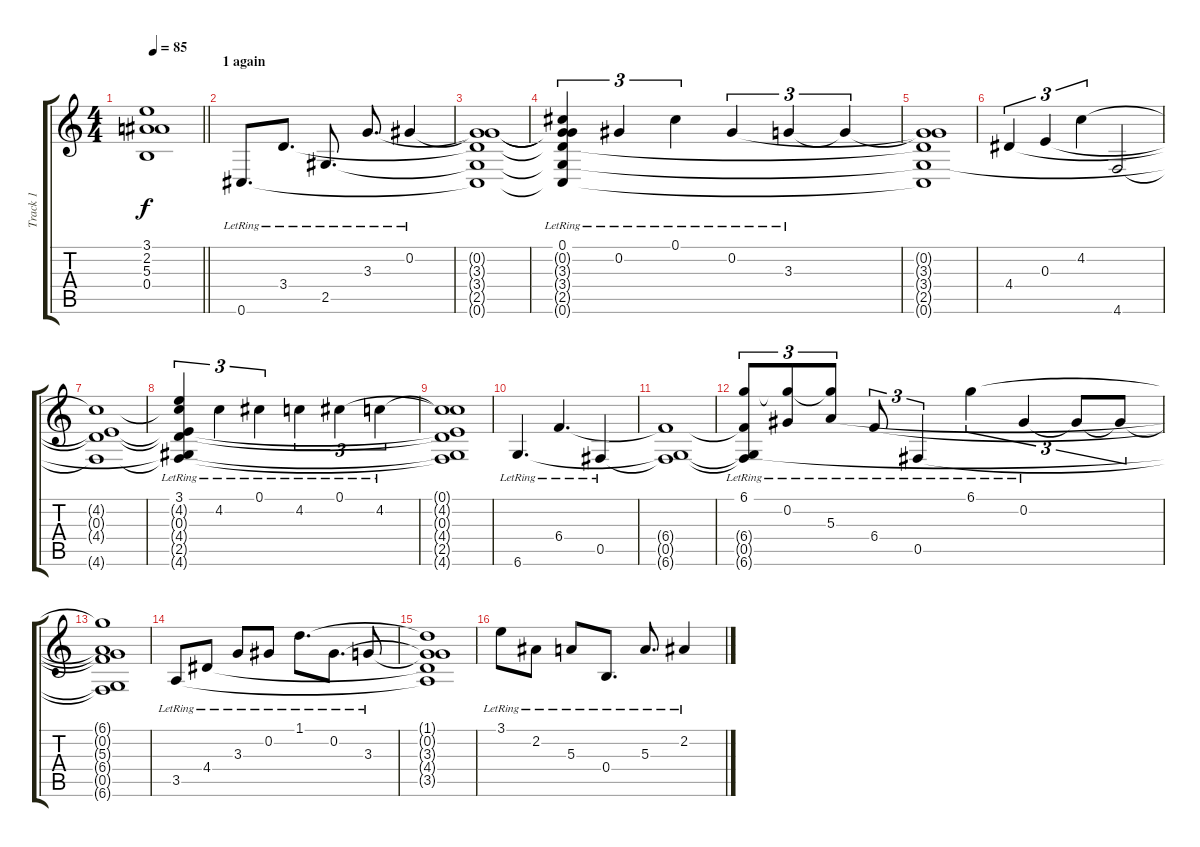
\track ("Track 1" "Track 1") {instrument electricguitarjazz}
\staff {score tabs}
\tuning (Db4 Ab3 E3 B2 Gb2 Db2) {hide}
\ts (4 4)
\tempo 85
\clef g2
\barLineRight lightlight
\ks c
(3.1{t} 2.2{t} 5.3{t} 0.4{t}).1{dy f} |
\section ("" "1 again")
0.6{lr}.8{d} 3.4{lr}.8{d} 2.5{lr}.8{d} 3.3{lr}.8{d} 0.2{lr}.4 |
(0.2{t} 3.3{t} 3.4{t} 2.5{t} 0.6{t}).1 |
(0.1{lr} 0.2{t} 3.3{t} 3.4{t} 2.5{t} 0.6{t}).4{tu (3 2)} 0.2{lr}.4{tu (3 2)} 0.1{lr}.4{tu (3 2)} 0.2{lr}.4{tu (3 2)} 3.3{lr}.4{tu (3 2)} 3.3{t}.4{tu (3 2)} |
(0.2{t} 3.3{t} 3.4{t} 2.5{t} 0.6{t}).1 |
4.4.4{tu (3 2)} 0.3.4{tu (3 2)} 4.2.4{tu (3 2)} 4.6.2 |
(4.2{t} 0.3{t} 4.4{t} 4.6{t}).1 |
(3.1{lr} 4.2{t} 0.3{t} 4.4{t} 2.5{t} 4.6{t}).4{tu (3 2)} 4.2{lr}.4{tu (3 2)} 0.1{lr}.4{tu (3 2)} 4.2{lr}.4{tu (3 2)} 0.1{lr}.4{tu (3 2)} 4.2{lr}.4{tu (3 2)} |
(0.1{t} 4.2{t} 0.3{t} 4.4{t} 2.5{t} 4.6{t}).1 |
6.6{lr}.4{d} 6.4{lr}.4{d} 0.5{lr}.4 |
(6.4{t} 0.5{t} 6.6{t}).1 |
(6.1{lr} 6.4{t} 0.5{t} 6.6{t}).8{tu (3 2)} (6.1{t} 0.2{lr}).8{tu (3 2)} (6.1{t} 5.3{lr}).8{tu (3 2)} 6.4{lr}.8{tu (3 2)} 0.5{lr}.4{tu (3 2)} 6.1{lr}.4{tu (3 2)} 0.2{lr}.4{tu (3 2)} 0.2{t}.8{tu (3 2)} 0.2{t}.8{tu (3 2)} |
(6.1{t} 0.2{t} 5.3{t} 6.4{t} 0.5{t} 6.6{t}).1 |
3.5{lr}.8 4.4{lr}.8 3.3{lr}.8 0.2{lr}.8 1.1{lr}.8{d} 0.2{lr}.8{d} 3.3{lr}.8 |
(1.1{t} 0.2{t} 3.3{t} 4.4{t} 3.5{t}).1 |
3.1{lr}.8 2.2{lr}.8 5.3{lr}.8 0.4{lr}.8{d} 5.3{lr}.8{d} 2.2{lr}.4
